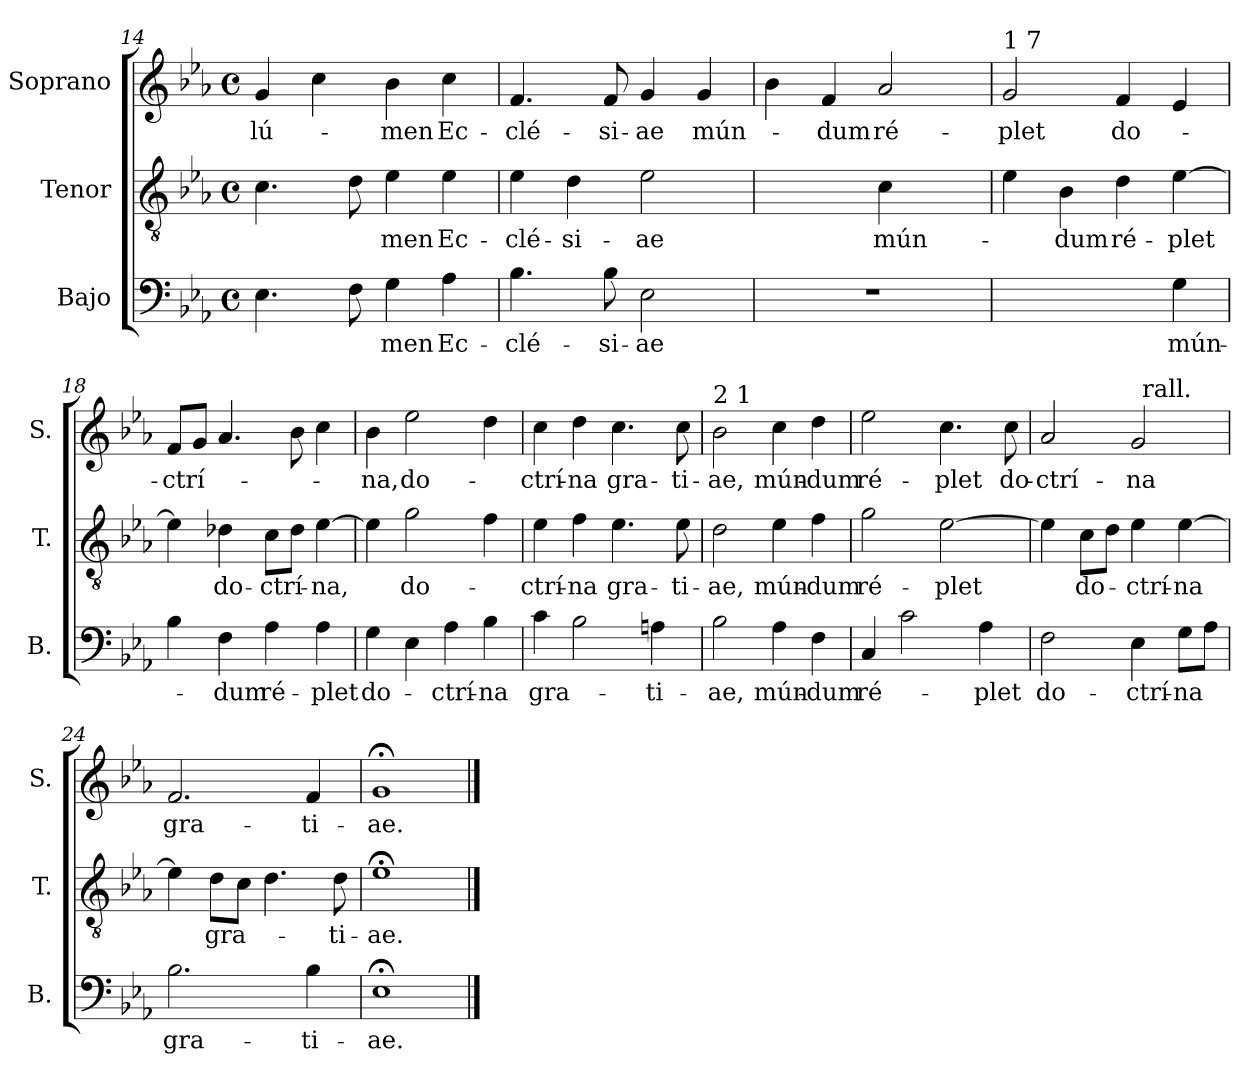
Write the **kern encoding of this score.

**kern	**text	**kern	**text	**kern	**text
*part3	*part3	*part2	*part2	*part1	*part1
*staff3	*staff3	*staff2	*staff2	*staff1	*staff1
*I"Bajo	*	*I"Tenor	*	*I"Soprano	*
*I'B.	*	*I'T.	*	*I'S.	*
*clefF4	*	*clefGv2	*	*clefG2	*
*k[b-e-a-]	*	*k[b-e-a-]	*	*k[b-e-a-]	*
*E-:	*	*E-:	*	*E-:	*
*M4/4	*	*M4/4	*	*M4/4	*
*met(c)	*	*met(c)	*	*met(c)	*
=14	=14	=14	=14	=14	=14
!	!	!	!	!	!LO:LY:b
4.E-\	.	4.c\	.	4g/	lú-
.	.	.	.	4cc\	.
8F\	.	8d\	.	.	.
!	!LO:LY:b	!	!LO:LY:b	!	!LO:LY:b
4G\	-men	4e-\	-men	4b-\	-men
!	!LO:LY:b	!	!LO:LY:b	!	!LO:LY:b
4A-\	Ec-	4e-\	Ec-	4cc\	Ec-
=15	=15	=15	=15	=15	=15
!	!LO:LY:b	!	!LO:LY:b	!	!LO:LY:b
4.B-\	-clé-	4e-\	-clé-	4.f/	-clé-
!	!	!	!LO:LY:b	!	!
.	.	4d\	-si-	.	.
!	!LO:LY:b	!	!	!	!LO:LY:b
8B-\	-si-	.	.	8f/	-si-
!	!LO:LY:b	!	!LO:LY:b	!	!LO:LY:b
2E-\	-ae	2e-\	-ae	4g/	-ae
!	!	!	!	!	!LO:LY:b
.	.	.	.	4g/	mún-
=16	=16	=16	=16	=16	=16
1r	.	2ryy	.	4b-\	.
!	!	!	!	!	!LO:LY:b
.	.	.	.	4f/	-dum
!	!	!	!LO:LY:b	!	!LO:LY:b
.	.	4c\	mún-	2a-/	ré-
.	.	4ryy	.	.	.
!!LO:LB:g=z
=17	=17	=17	=17	=17	=17
!	!	!	!	!LO:TX:a:t=1 7	!
!	!	!	!	!	!LO:LY:b
2.ryy	.	4e-\	.	2g/	-plet
!	!	!	!LO:LY:b	!	!
.	.	4B-\	-dum	.	.
!	!	!	!LO:LY:b	!	!LO:LY:b
.	.	4d\	ré-	4f/	do-
!	!LO:LY:b	!	!LO:LY:b	!	!
4G\	mún-	[>4e-\	-plet	4e-/	.
=18	=18	=18	=18	=18	=18
!	!	!	!	!	!LO:LY:b
4B-\	.	4e-\]	.	8f/L	-ctrí-
.	.	.	.	8g/J	.
!	!LO:LY:b	!	!LO:LY:b	!	!
4F\	-dum	4d-X\	do-	4.a-/	.
!	!LO:LY:b	!	!LO:LY:b	!	!
4A-\	ré-	8c\L	-ctrí-	.	.
.	.	8d-\J	.	8b-\	.
!	!LO:LY:b	!	!LO:LY:b	!	!
4A-\	-plet	[>4e-\	-na,	4cc\	.
=19	=19	=19	=19	=19	=19
!	!LO:LY:b	!	!	!	!LO:LY:b
4G\	do-	4e-\]	.	4b-\	-na,
!	!	!	!LO:LY:b	!	!LO:LY:b
4E-\	.	2g\	do-	2ee-\	do-
!	!LO:LY:b	!	!	!	!
4A-\	-ctrí-	.	.	.	.
!	!LO:LY:b	!	!	!	!
4B-\	-na	4f\	.	4dd\	.
=20	=20	=20	=20	=20	=20
!	!LO:LY:b	!	!LO:LY:b	!	!LO:LY:b
4c\	gra-	4e-\	-ctrí-	4cc\	-ctrí-
!	!	!	!LO:LY:b	!	!LO:LY:b
2B-\	.	4f\	-na	4dd\	-na
!	!	!	!LO:LY:b	!	!LO:LY:b
.	.	4.e-\	gra-	4.cc\	gra-
!	!LO:LY:b	!	!	!	!
4An\	-ti-	.	.	.	.
!	!	!	!LO:LY:b	!	!LO:LY:b
.	.	8e-\	-ti-	8cc\	-ti-
!!LO:LB:g=z
=21	=21	=21	=21	=21	=21
!	!	!	!	!LO:TX:a:t=2 1	!
!	!LO:LY:b	!	!LO:LY:b	!	!LO:LY:b
2B-\	-ae,	2d\	-ae,	2b-\	-ae,
!	!LO:LY:b	!	!LO:LY:b	!	!LO:LY:b
4A-\	mún-	4e-\	mún-	4cc\	mún-
!	!LO:LY:b:rj	!	!LO:LY:b:rj	!	!LO:LY:b:rj
4F\	-dum	4f\	-dum	4dd\	-dum
=22	=22	=22	=22	=22	=22
!	!LO:LY:b	!	!LO:LY:b	!	!LO:LY:b
4C/	ré-	2g\	ré-	2ee-\	ré-
2c\	.	.	.	.	.
!	!	!	!LO:LY:b	!	!LO:LY:b
.	.	[>2e-\	-plet	4.cc\	-plet
!	!LO:LY:b	!	!	!	!
4A-\	-plet	.	.	.	.
!	!	!	!	!	!LO:LY:b
.	.	.	.	8cc\	do-
=23	=23	=23	=23	=23	=23
!	!LO:LY:b	!	!	!	!LO:LY:b
*	*	*	*	*^	*
2F\	do-	4e-\]	.	2a-/	2ryy	-ctrí-
!	!	!	!LO:LY:b	!	!	!
.	.	8c\L	do-	.	.	.
.	.	8d\J	.	.	.	.
!	!LO:LY:b	!	!LO:LY:b	!	!	!LO:LY:b
4E-\	-ctrí-	4e-\	-ctrí-	2g/	32ryy	-na
!	!	!	!	!	!LO:TX:a:t=rall.	!
.	.	.	.	.	4...ryy	.
!	!LO:LY:b	!	!LO:LY:b	!	!	!
8G\L	-na	[>4e-\	-na	.	.	.
8A-\J	.	.	.	.	.	.
=24	=24	=24	=24	=24	=24	=24
!	!LO:LY:b	!	!	!	!	!LO:LY:b
*	*	*	*	*v	*v	*
2.B-\	gra-	4e-\]	.	2.f/	gra-
!	!	!	!LO:LY:b	!	!
.	.	8d\L	gra-	.	.
.	.	8c\J	.	.	.
.	.	4.d\	.	.	.
!	!LO:LY:b	!	!	!	!LO:LY:b
4B-\	-ti-	.	.	4f/	-ti-
!	!	!	!LO:LY:b	!	!
.	.	8d\	-ti-	.	.
=25	=25	=25	=25	=25	=25
!	!LO:LY:b	!	!LO:LY:b	!	!LO:LY:b
1E-;<	-ae.	1e-;<	-ae.	1g;<	-ae.
==	==	==	==	==	==
*-	*-	*-	*-	*-	*-
